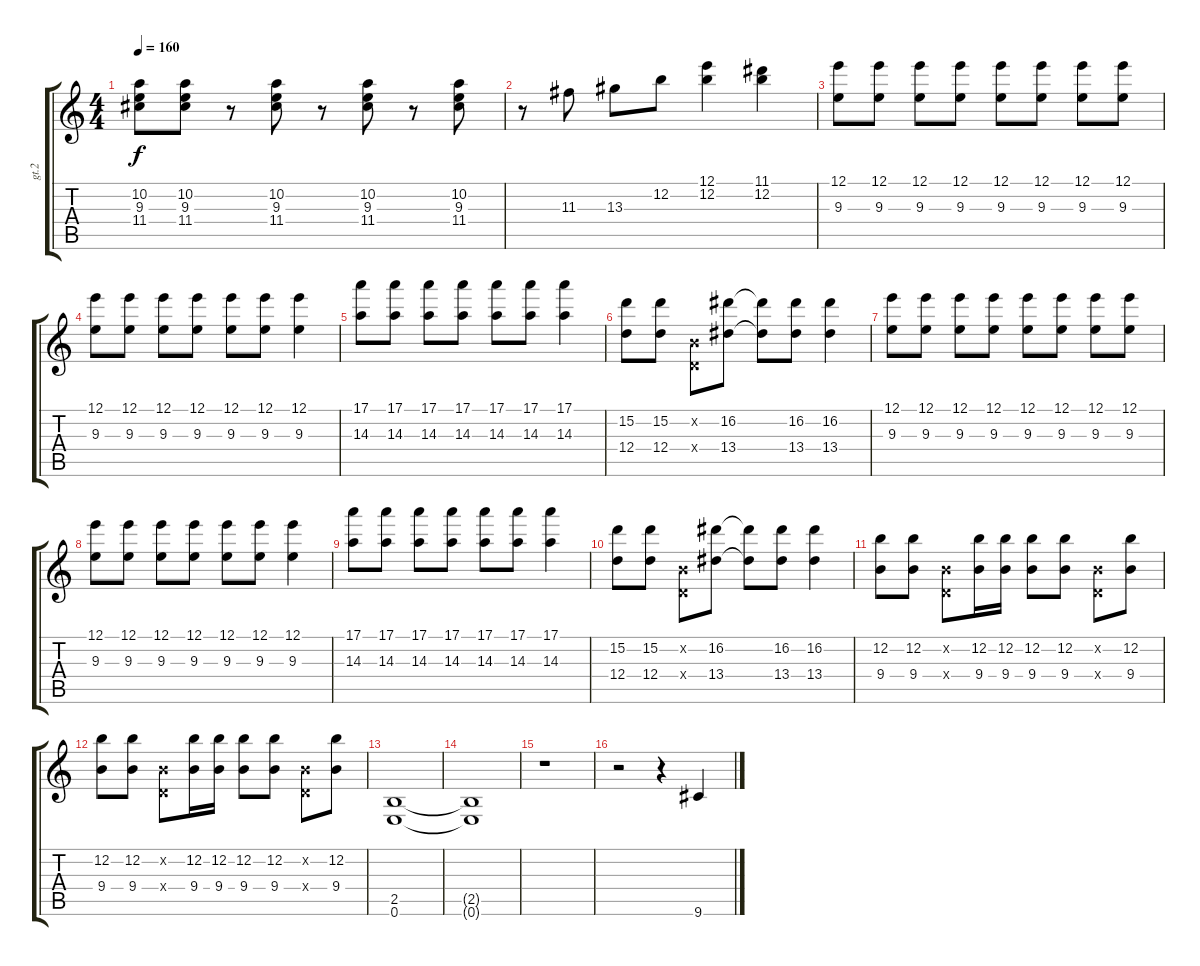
\track ("gt.2" "gt.2") {instrument distortionguitar}
\staff {score tabs}
\tuning (E4 B3 G3 D3 A2 E2) {hide}
\ts (4 4)
\tempo 160
\clef g2
\ks c
(10.2 9.3 11.4).8{dy f} (10.2 9.3 11.4).8 r.8 (10.2 9.3 11.4).8 r.8 (10.2 9.3 11.4).8 r.8 (10.2 9.3 11.4).8 |
r.8 11.3.8 13.3.8 12.2.8 (12.1 12.2).4 (11.1 12.2).4 |
(12.1 9.3).8 (12.1 9.3).8 (12.1 9.3).8 (12.1 9.3).8 (12.1 9.3).8 (12.1 9.3).8 (12.1 9.3).8 (12.1 9.3).8 |
(12.1 9.3).8 (12.1 9.3).8 (12.1 9.3).8 (12.1 9.3).8 (12.1 9.3).8 (12.1 9.3).8 (12.1 9.3).4 |
(17.1 14.3).8 (17.1 14.3).8 (17.1 14.3).8 (17.1 14.3).8 (17.1 14.3).8 (17.1 14.3).8 (17.1 14.3).4 |
(15.2 12.4).8 (15.2 12.4).8 (0.2{x} 0.4{x}).8 (16.2 13.4).8 (16.2{t} 13.4{t}).8 (16.2 13.4).8 (16.2 13.4).4 |
(12.1 9.3).8 (12.1 9.3).8 (12.1 9.3).8 (12.1 9.3).8 (12.1 9.3).8 (12.1 9.3).8 (12.1 9.3).8 (12.1 9.3).8 |
(12.1 9.3).8 (12.1 9.3).8 (12.1 9.3).8 (12.1 9.3).8 (12.1 9.3).8 (12.1 9.3).8 (12.1 9.3).4 |
(17.1 14.3).8 (17.1 14.3).8 (17.1 14.3).8 (17.1 14.3).8 (17.1 14.3).8 (17.1 14.3).8 (17.1 14.3).4 |
(15.2 12.4).8 (15.2 12.4).8 (0.2{x} 0.4{x}).8 (16.2 13.4).8 (16.2{t} 13.4{t}).8 (16.2 13.4).8 (16.2 13.4).4 |
(12.2 9.4).8 (12.2 9.4).8 (0.2{x} 0.4{x}).8 (12.2 9.4).16 (12.2 9.4).16 (12.2 9.4).8 (12.2 9.4).8 (0.2{x} 0.4{x}).8 (12.2 9.4).8 |
(12.2 9.4).8 (12.2 9.4).8 (0.2{x} 0.4{x}).8 (12.2 9.4).16 (12.2 9.4).16 (12.2 9.4).8 (12.2 9.4).8 (0.2{x} 0.4{x}).8 (12.2 9.4).8 |
(2.5 0.6).1 |
(2.5{t} 0.6{t}).1 |
r.1 |
r.2 r.4 9.6.4
